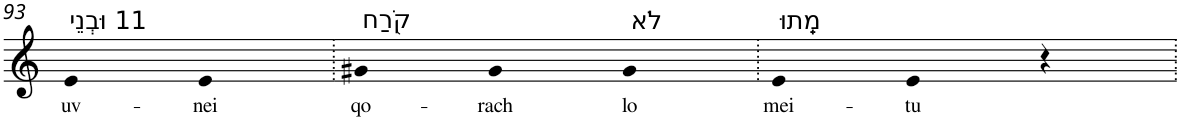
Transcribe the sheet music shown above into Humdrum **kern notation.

**kern	**text
*part1	*part1
*staff1	*staff1
*I"Piano	*
*I'Pno	*
!!LO:PB:g=z
*clefG2	*
*k[]	*
=93	=93
!LO:TX:a:t=11 וּבְנֵי	!
!	!LO:LY:b
4e	uv-
!	!LO:LY:b
4e	-nei
=94.	=94.
!LO:TX:a:t=קֹ֖רַח	!
!	!LO:LY:b
4g#X	qo-
!	!LO:LY:b
4g#	-rach
!LO:TX:a:t=לֹא	!
!	!LO:LY:b
4g#	lo
=95.	=95.
!LO:TX:a:t=מֵֽתוּ	!
!	!LO:LY:b
4e	mei-
!	!LO:LY:b
4e	-tu
4r	.
=.	=.
*-	*-
